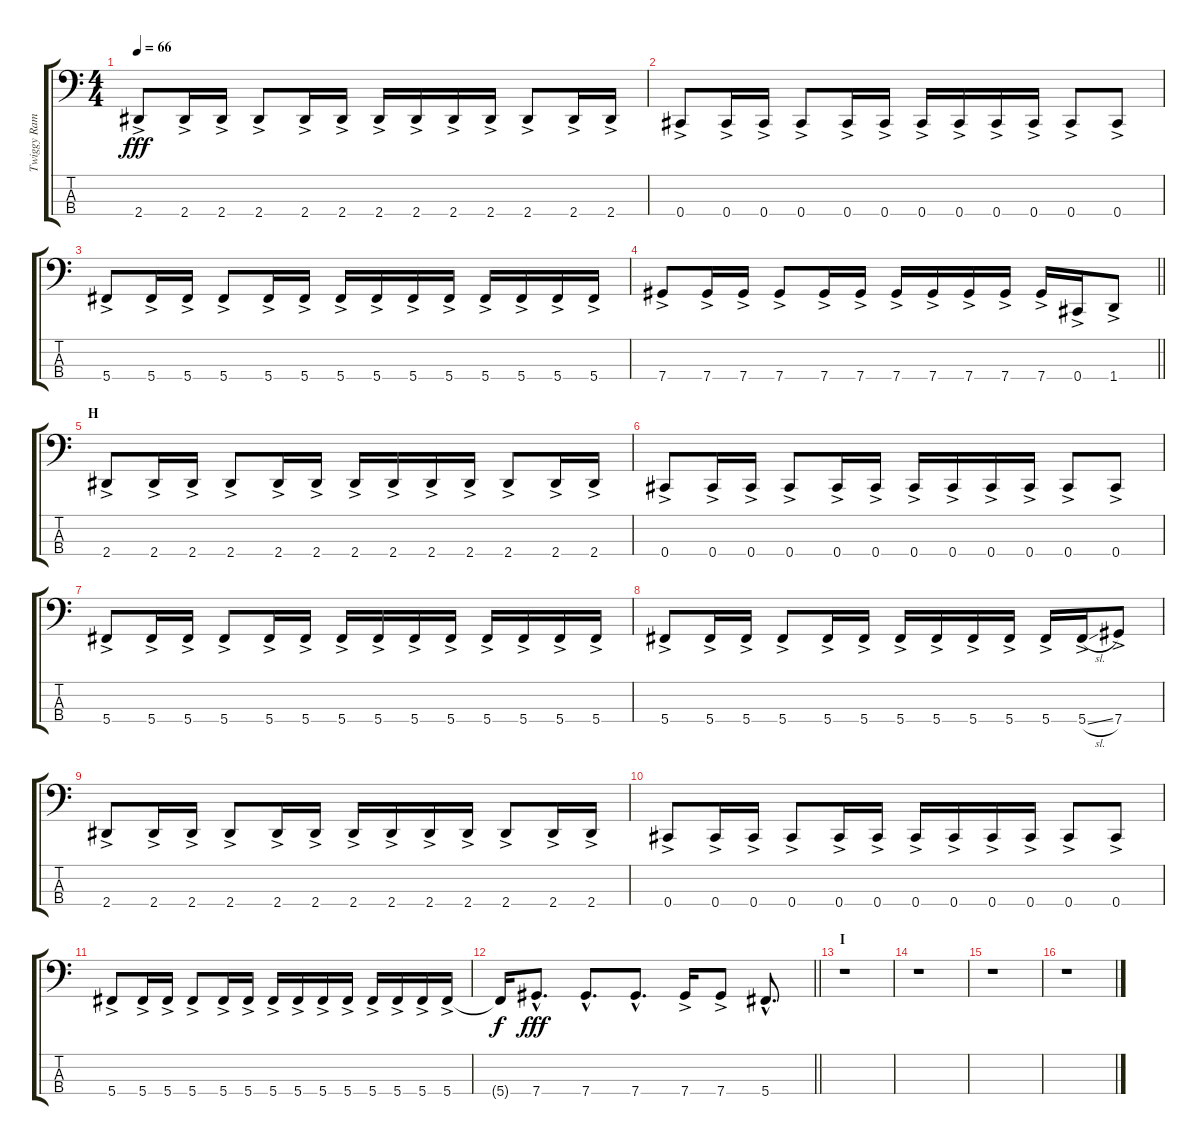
\track ("Twiggy Ramirez - Bass" "Twiggy Ram") {instrument electricbasspick}
\staff {score tabs}
\tuning (E2 B1 Gb1 Db1) {hide}
\ts (4 4)
\tempo 66
\clef f4
\ks c
2.4{ac}.8{dy fff volume 16 instrument electricbasspick} 2.4{ac}.16 2.4{ac}.16 2.4{ac}.8 2.4{ac}.16 2.4{ac}.16 2.4{ac}.16 2.4{ac}.16 2.4{ac}.16 2.4{ac}.16 2.4{ac}.8 2.4{ac}.16 2.4{ac}.16 |
0.4{ac}.8 0.4{ac}.16 0.4{ac}.16 0.4{ac}.8 0.4{ac}.16 0.4{ac}.16 0.4{ac}.16 0.4{ac}.16 0.4{ac}.16 0.4{ac}.16 0.4{ac}.8 0.4{ac}.8 |
5.4{ac}.8 5.4{ac}.16 5.4{ac}.16 5.4{ac}.8 5.4{ac}.16 5.4{ac}.16 5.4{ac}.16 5.4{ac}.16 5.4{ac}.16 5.4{ac}.16 5.4{ac}.16 5.4{ac}.16 5.4{ac}.16 5.4{ac}.16 |
\barLineRight lightlight
7.4{ac}.8 7.4{ac}.16 7.4{ac}.16 7.4{ac}.8 7.4{ac}.16 7.4{ac}.16 7.4{ac}.16 7.4{ac}.16 7.4{ac}.16 7.4{ac}.16 7.4{ac}.16 0.4{ac}.16 1.4{ac}.8 |
\section ("" "H")
2.4{ac}.8{volume 16 instrument electricbasspick} 2.4{ac}.16 2.4{ac}.16 2.4{ac}.8 2.4{ac}.16 2.4{ac}.16 2.4{ac}.16 2.4{ac}.16 2.4{ac}.16 2.4{ac}.16 2.4{ac}.8 2.4{ac}.16 2.4{ac}.16 |
0.4{ac}.8 0.4{ac}.16 0.4{ac}.16 0.4{ac}.8 0.4{ac}.16 0.4{ac}.16 0.4{ac}.16 0.4{ac}.16 0.4{ac}.16 0.4{ac}.16 0.4{ac}.8 0.4{ac}.8 |
5.4{ac}.8 5.4{ac}.16 5.4{ac}.16 5.4{ac}.8 5.4{ac}.16 5.4{ac}.16 5.4{ac}.16 5.4{ac}.16 5.4{ac}.16 5.4{ac}.16 5.4{ac}.16 5.4{ac}.16 5.4{ac}.16 5.4{ac}.16 |
5.4{ac}.8 5.4{ac}.16 5.4{ac}.16 5.4{ac}.8 5.4{ac}.16 5.4{ac}.16 5.4{ac}.16 5.4{ac}.16 5.4{ac}.16 5.4{ac}.16 5.4{ac}.16 5.4{sl ac}.16 7.4{ac}.8 |
2.4{ac}.8{volume 16 instrument electricbasspick} 2.4{ac}.16 2.4{ac}.16 2.4{ac}.8 2.4{ac}.16 2.4{ac}.16 2.4{ac}.16 2.4{ac}.16 2.4{ac}.16 2.4{ac}.16 2.4{ac}.8 2.4{ac}.16 2.4{ac}.16 |
0.4{ac}.8 0.4{ac}.16 0.4{ac}.16 0.4{ac}.8 0.4{ac}.16 0.4{ac}.16 0.4{ac}.16 0.4{ac}.16 0.4{ac}.16 0.4{ac}.16 0.4{ac}.8 0.4{ac}.8 |
5.4{ac}.8 5.4{ac}.16 5.4{ac}.16 5.4{ac}.8 5.4{ac}.16 5.4{ac}.16 5.4{ac}.16 5.4{ac}.16 5.4{ac}.16 5.4{ac}.16 5.4{ac}.16 5.4{ac}.16 5.4{ac}.16 5.4{ac}.16 |
\barLineRight lightlight
5.4{t}.16{dy f} 7.4{hac}.8{d dy fff} 7.4{hac}.8{d} 7.4{hac}.8{d} 7.4{ac}.16 7.4{ac}.8 5.4{hac}.8{d} |
\section ("" "I")
r.1 |
r.1 |
r.1 |
r.1
